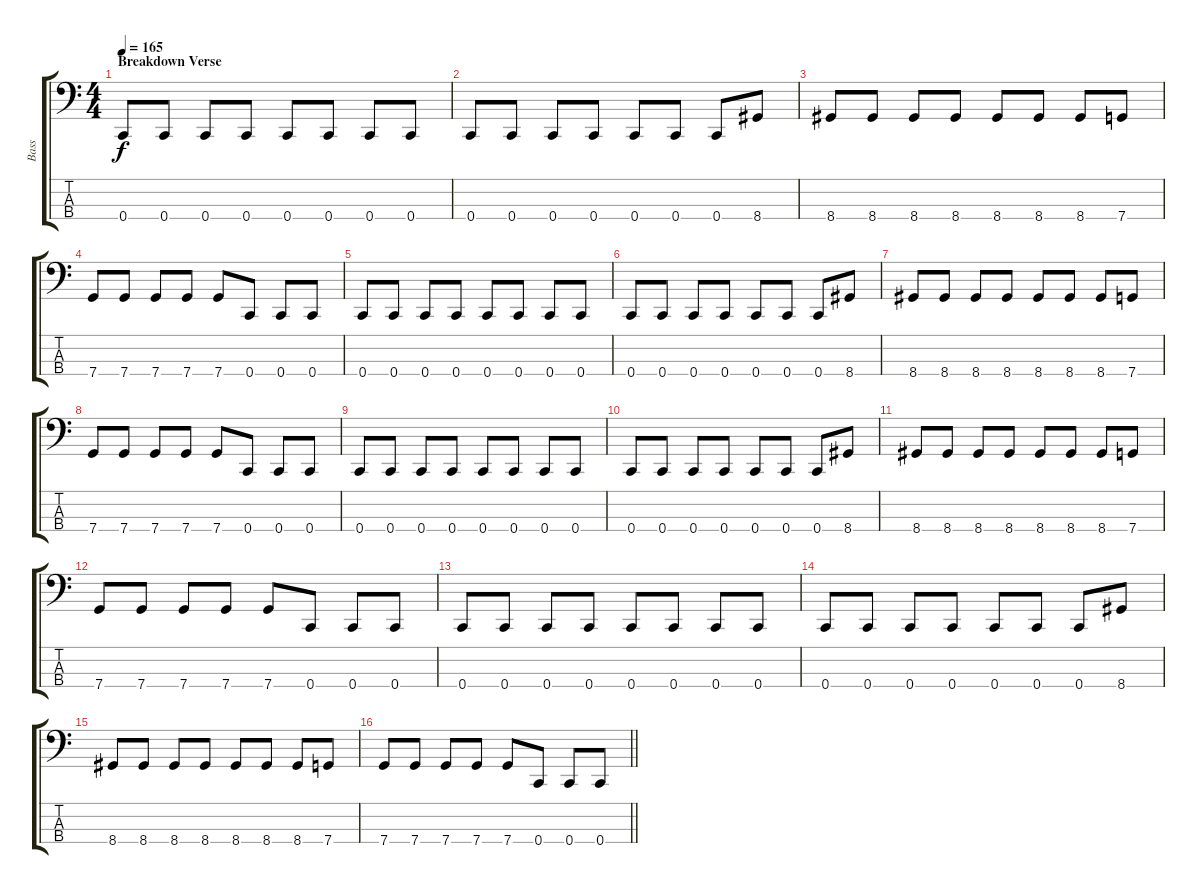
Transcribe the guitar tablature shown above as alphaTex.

\track ("Bass" "Bass") {instrument electricbassfinger}
\staff {score tabs}
\tuning (F2 C2 G1 C1) {hide}
\ts (4 4)
\section ("" "Breakdown Verse")
\tempo 165
\clef f4
\ks c
0.4.8{dy f} 0.4.8 0.4.8 0.4.8 0.4.8 0.4.8 0.4.8 0.4.8 |
0.4.8 0.4.8 0.4.8 0.4.8 0.4.8 0.4.8 0.4.8 8.4.8 |
8.4.8 8.4.8 8.4.8 8.4.8 8.4.8 8.4.8 8.4.8 7.4.8 |
7.4.8 7.4.8 7.4.8 7.4.8 7.4.8 0.4.8 0.4.8 0.4.8 |
0.4.8 0.4.8 0.4.8 0.4.8 0.4.8 0.4.8 0.4.8 0.4.8 |
0.4.8 0.4.8 0.4.8 0.4.8 0.4.8 0.4.8 0.4.8 8.4.8 |
8.4.8 8.4.8 8.4.8 8.4.8 8.4.8 8.4.8 8.4.8 7.4.8 |
7.4.8 7.4.8 7.4.8 7.4.8 7.4.8 0.4.8 0.4.8 0.4.8 |
0.4.8 0.4.8 0.4.8 0.4.8 0.4.8 0.4.8 0.4.8 0.4.8 |
0.4.8 0.4.8 0.4.8 0.4.8 0.4.8 0.4.8 0.4.8 8.4.8 |
8.4.8 8.4.8 8.4.8 8.4.8 8.4.8 8.4.8 8.4.8 7.4.8 |
7.4.8 7.4.8 7.4.8 7.4.8 7.4.8 0.4.8 0.4.8 0.4.8 |
0.4.8 0.4.8 0.4.8 0.4.8 0.4.8 0.4.8 0.4.8 0.4.8 |
0.4.8 0.4.8 0.4.8 0.4.8 0.4.8 0.4.8 0.4.8 8.4.8 |
8.4.8 8.4.8 8.4.8 8.4.8 8.4.8 8.4.8 8.4.8 7.4.8 |
\barLineRight lightlight
7.4.8 7.4.8 7.4.8 7.4.8 7.4.8 0.4.8 0.4.8 0.4.8
